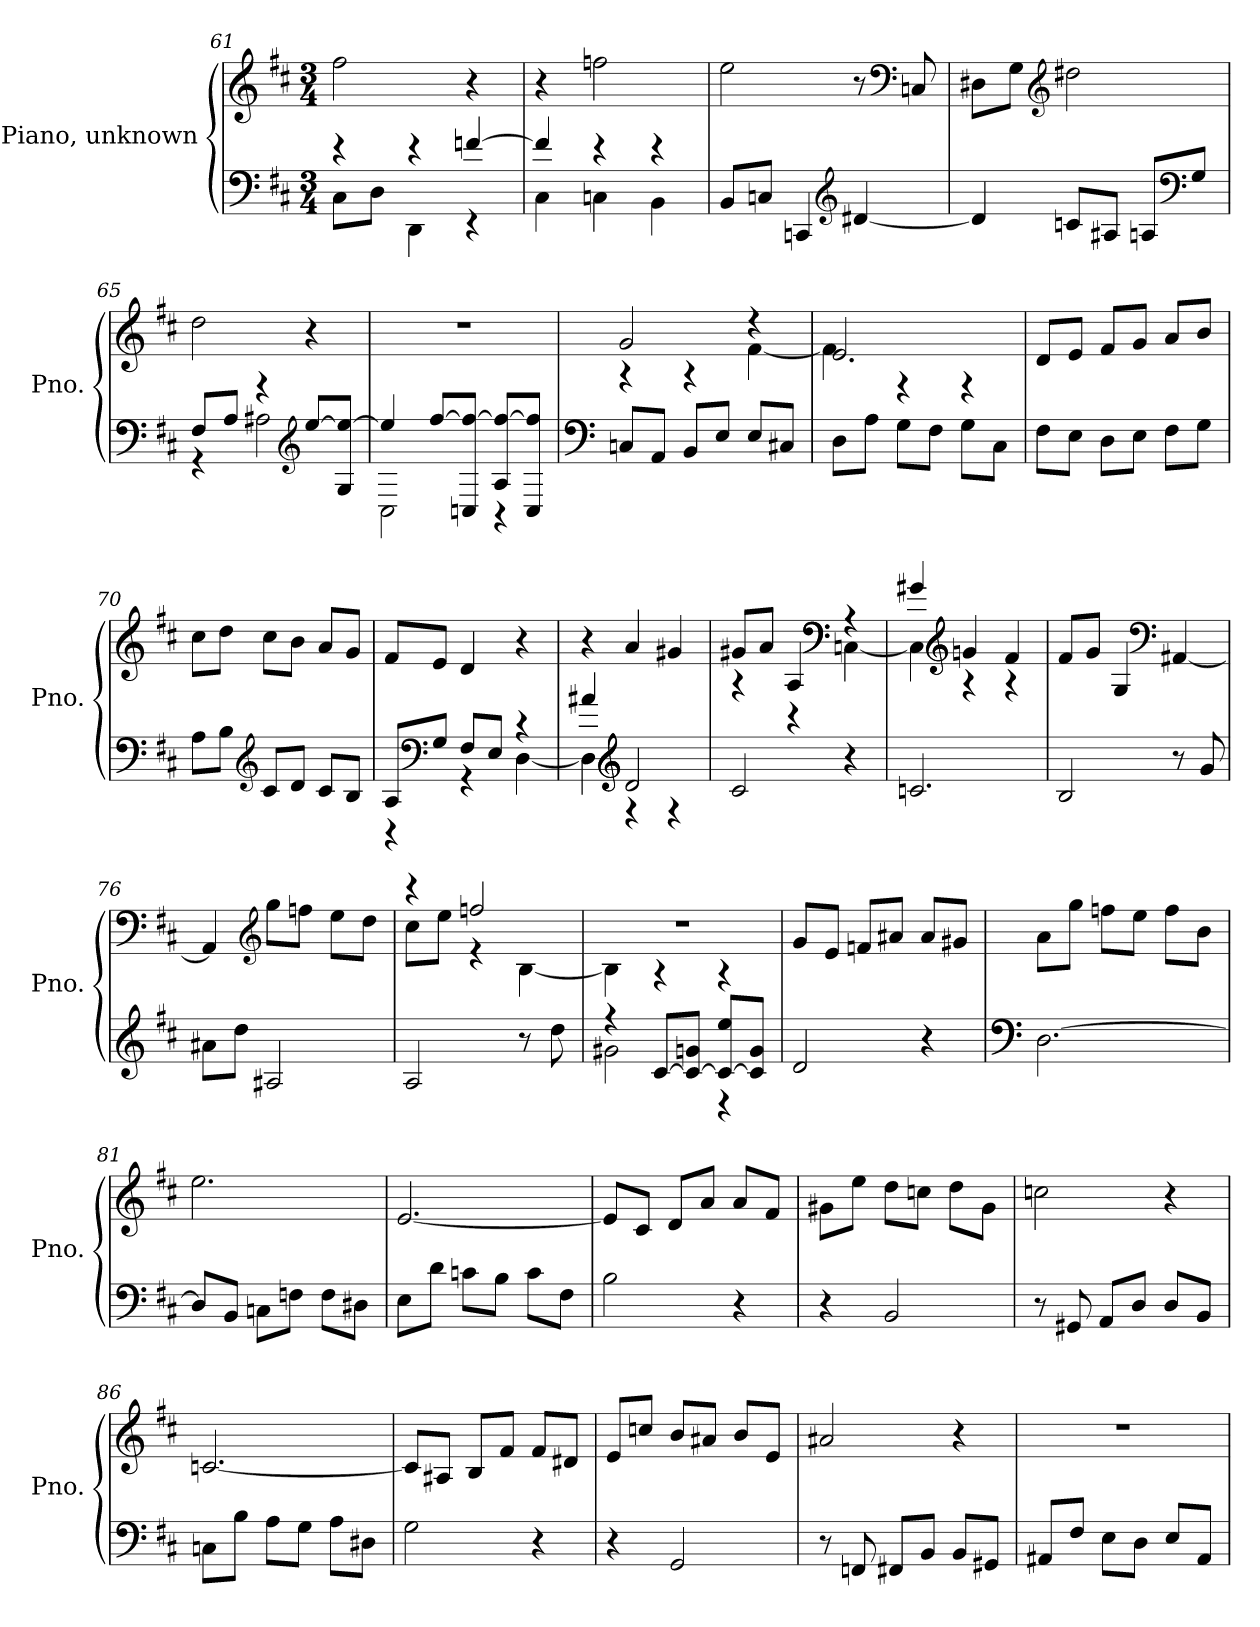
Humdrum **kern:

**kern	**kern
*part1	*part1
*staff2	*staff1
*I"Piano, unknown	*
*I'Pno.	*
*clefF4	*clefG2
*k[f#c#]	*k[f#c#]
*M3/4	*M3/4
=61	=61
*^	*
4r	8C#\L	2ff#\
.	8D\J	.
4r	4DD\	.
[4fn/	4r	4r
=62	=62	=62
4f/]	4C#\	4r
4r	4Cn\	2ffn\
4r	4BB\	.
*v	*v	*
!!LO:PB:g=z
=63	=63
8BB/L	2ee\
8Cn/J	.
4CCn/	.
*clefG2	*
[4d#X/	8r
*	*clefF4
.	8Cn/
=64	=64
4d#/]	8D#X\L
.	8G\J
*	*clefG2
8cn/L	2dd#X\
8A#X/J	.
8An/L	.
*clefF4	*
8G/J	.
=65	=65
*^	*
8F#/L	4r	2dd\
8A/J	.	.
4r	2A#X\	.
*clefG2	*	*
[8ee/L	.	4r
8G/ 8ee/_J	.	.
=66	=66	=66
4ee/]	2C#\	2.r
[8ff#/L	.	.
8Cn/ 8ff#/_J	.	.
8A/ 8ff#/_L	4r	.
8C/ 8ff#/]J	.	.
*v	*v	*
!!LO:LB:g=z
=67	=67
*clefF4	*
*	*^
8Cn/L	2g/	4r
8AA/J	.	.
8BB/L	.	4r
8E/J	.	.
8E/L	4r	[4f#\
8C#X/J	.	.
=68	=68	=68
8D\L	2.e/	4f#\]
8A\J	.	.
8G\L	.	4r
8F#\J	.	.
8G\L	.	4r
8C#\J	.	.
*	*v	*v
=69	=69
8F#\L	8d/L
8E\J	8e/J
8D\L	8f#/L
8E\J	8g/J
8F#\L	8a/L
8G\J	8b/J
=70	=70
8A\L	8cc#\L
8B\J	8dd\J
*clefG2	*
8c#/L	8cc#\L
8d/J	8b\J
8c#/L	8a/L
8B/J	8g/J
=71	=71
*^	*
8A/L	4r	8f#/L
*clefF4	*	*
8G/J	.	8e/J
8F#/L	4r	4d/
8E/J	.	.
4r	[4D\	4r
!!LO:LB:g=z
=72	=72	=72
4a#X/	4D\]	4r
*clefG2	*	*
2d/	4r	4a/
.	4r	4g#X/
*v	*v	*
=73	=73
*	*^
2c#/	8g#X/L	4r
.	8a/J	.
.	4A/	4r
*	*clefF4	*
4r	4r	[4Cn\
=74	=74	=74
2.cn/	4g#X/	4C\]
*	*clefG2	*
.	4gn/	4r
.	4f#/	4r
*	*v	*v
=75	=75
2B/	8f#/L
.	8g/J
.	4G/
*	*clefF4
8r	[4AA#X/
8g/	.
=76	=76
8a#X\L	4AA#/]
8dd\J	.
*	*clefG2
2A#X/	8gg\L
.	8ffn\J
.	8ee\L
.	8dd\J
!!LO:LB:g=z
=77	=77
*	*^
2A/	4r	8cc#\L
.	.	8ee\J
.	2ffn/	4r
8r	.	[4B\
8dd\	.	.
=78	=78	=78
*^	*	*
4r	2g#X\	2.r	4B\]
[8c#/L	.	.	4r
8c#/_ 8gn/J	.	.	.
8c#/_ 8ee/L	4r	.	4r
8c#/] 8g/J	.	.	.
*v	*v	*	*
*	*v	*v
=79	=79
2d/	8g/L
.	8e/J
.	8fn/L
.	8a#X/J
4r	8a#/L
.	8g#X/J
=80	=80
*clefF4	*
[2.D\	8a\L
.	8gg\J
.	8ffn\L
.	8ee\J
.	8ff\L
.	8b\J
=81	=81
8D/L]	2.ee\
8BB/J	.
8Cn\L	.
8Fn\J	.
8F\L	.
8D#X\J	.
!!LO:LB:g=z
=82	=82
8E\L	[2.e/
8d\J	.
8cn\L	.
8B\J	.
8c\L	.
8F#\J	.
=83	=83
2B\	8e/L]
.	8c#/J
.	8d/L
.	8a/J
4r	8a/L
.	8f#/J
=84	=84
4r	8g#X\L
.	8ee\J
2BB/	8dd\L
.	8ccn\J
.	8dd\L
.	8g#\J
=85	=85
8r	2ccn\
8GG#X/	.
8AA/L	.
8D/J	.
8D/L	4r
8BB/J	.
=86	=86
8Cn\L	[2.cn/
8B\J	.
8A\L	.
8G\J	.
8A\L	.
8D#X\J	.
!!LO:LB:g=z
=87	=87
2G\	8c/L]
.	8A#X/J
.	8B/L
.	8f#/J
4r	8f#/L
.	8d#X/J
=88	=88
4r	8e/L
.	8ccn/J
2GG/	8b/L
.	8a#X/J
.	8b/L
.	8e/J
=89	=89
8r	2a#X/
8FFn/	.
8FF#X/L	.
8BB/J	.
8BB/L	4r
8GG#X/J	.
=90	=90
8AA#X/L	2.r
8F#/J	.
8E\L	.
8D\J	.
8E/L	.
8AA#/J	.
=	=
*-	*-
